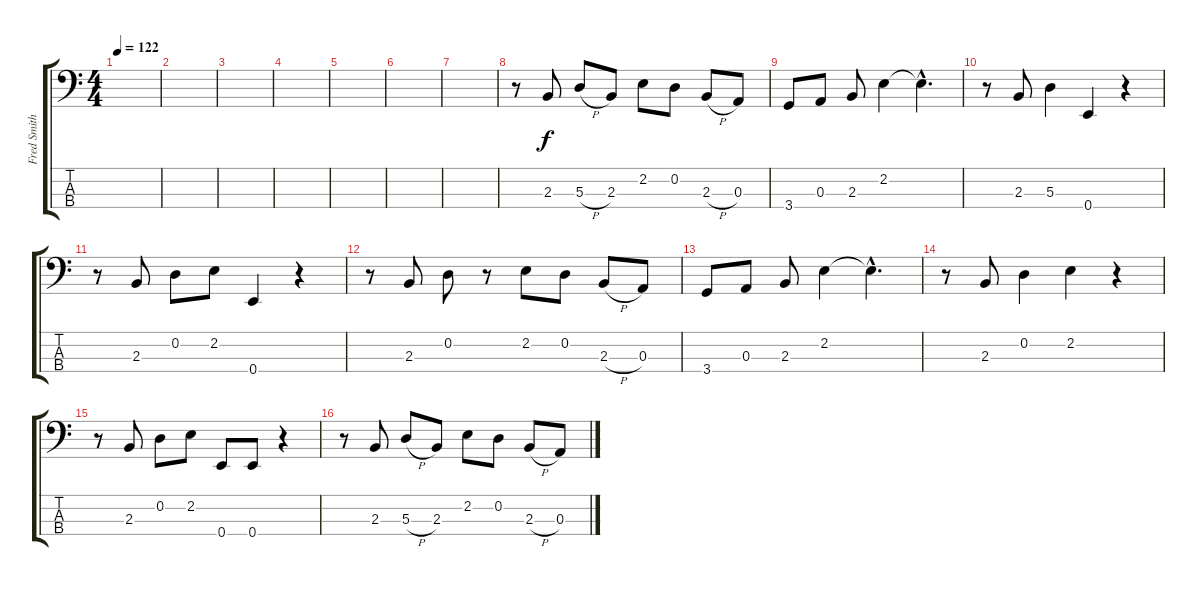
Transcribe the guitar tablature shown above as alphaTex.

\track ("Fred Smith" "Fred Smith") {instrument electricbassfinger}
\staff {score tabs}
\tuning (G2 D2 A1 E1) {hide}
\ts (4 4)
\tempo 122
\clef f4
\ks c
|
|
|
|
|
|
|
r.8 2.3.8 5.3{h}.8 2.3.8 2.2.8 0.2.8 2.3{h}.8 0.3.8 |
3.4.8 0.3.8 2.3.8 2.2.4 2.2{hac t}.4{d} |
r.8 2.3.8 5.3.4 0.4.4 r.4 |
r.8 2.3.8 0.2.8 2.2.8 0.4.4 r.4 |
r.8 2.3.8 0.2.8 r.8 2.2.8 0.2.8 2.3{h}.8 0.3.8 |
3.4.8 0.3.8 2.3.8 2.2.4 2.2{hac t}.4{d} |
r.8 2.3.8 0.2.4 2.2.4 r.4 |
r.8 2.3.8 0.2.8 2.2.8 0.4.8 0.4.8 r.4 |
r.8 2.3.8 5.3{h}.8 2.3.8 2.2.8 0.2.8 2.3{h}.8 0.3.8
